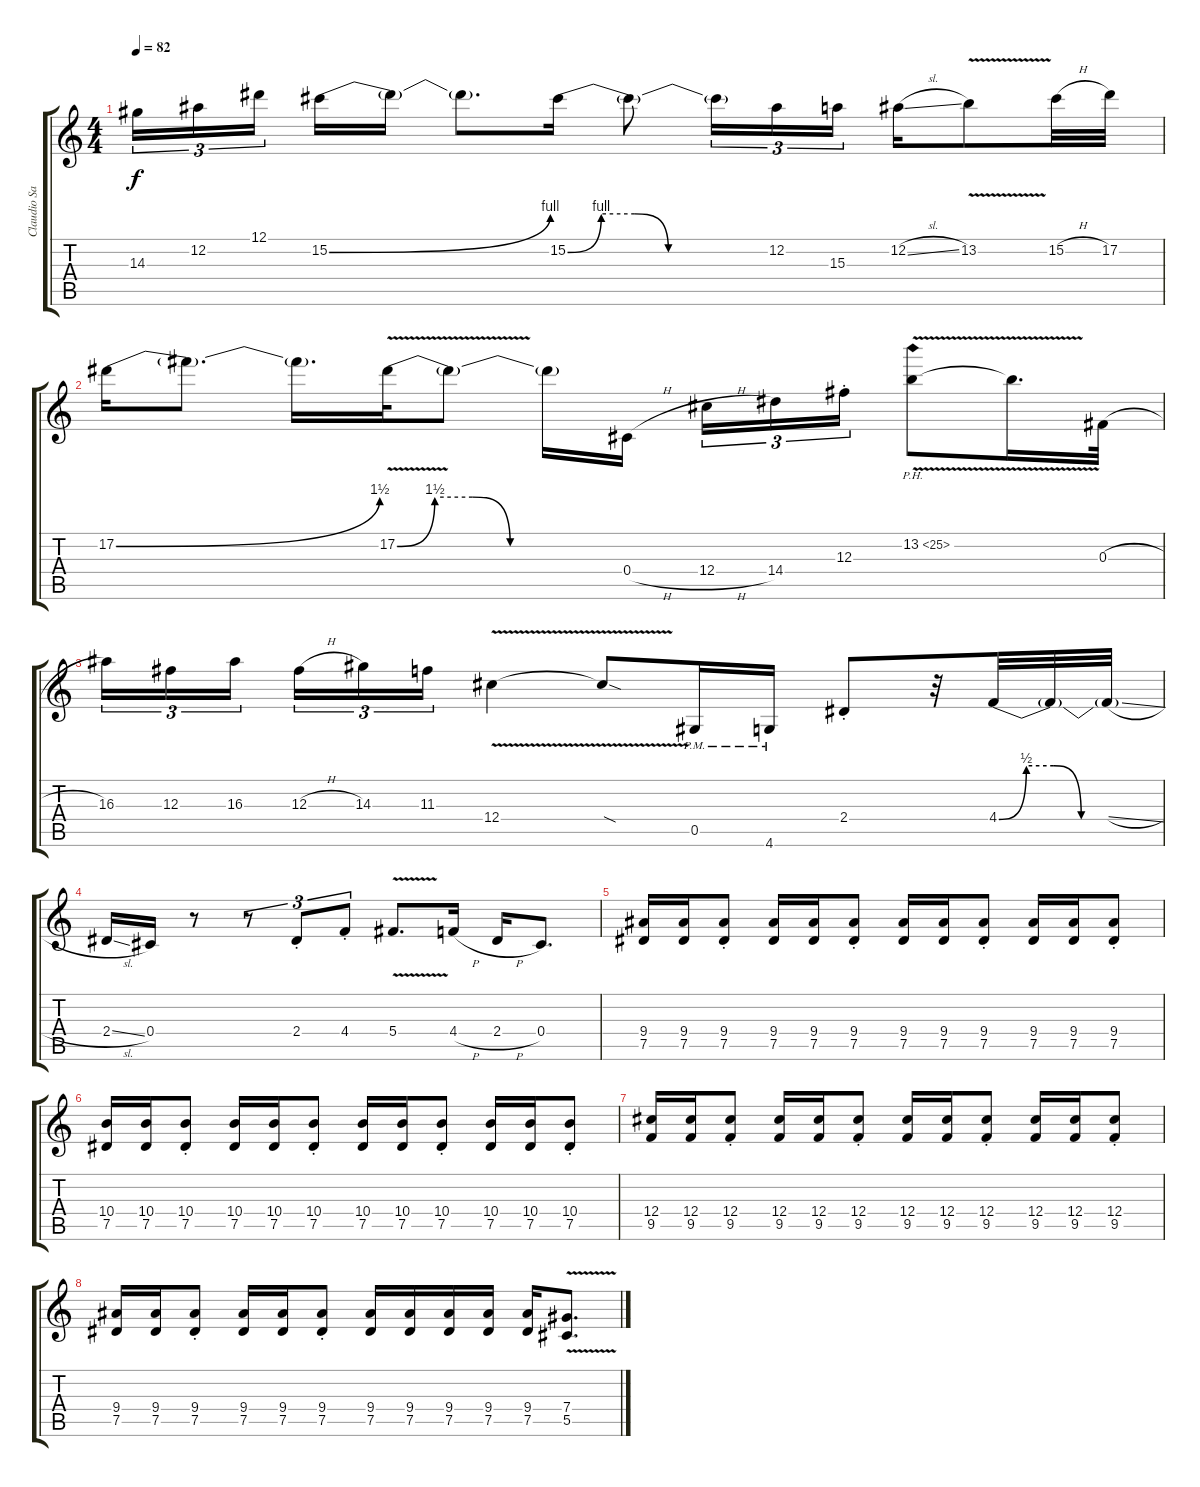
\track ("Claudio Sanchez" "Claudio Sa") {instrument distortionguitar}
\staff {score tabs}
\tuning (Eb4 Bb3 Gb3 Db3 Ab2 Eb2) {hide}
\ts (4 4)
\tempo 82
\clef g2
\ks c
14.3.16{tu (3 2) dy f} 12.2.16{tu (3 2)} 12.1.16{tu (3 2) beam splitsecondary} 15.2{be (bend 0 0 60 4)}.16 15.2{t}.16 15.2{t}.8{d} 15.2{be (custom 0 0 10 4 20 4 30 0 60 0)}.16 15.2{t}.8 15.2{t}.16{tu (3 2)} 12.2.16{tu (3 2)} 15.3.16{tu (3 2)} 12.2{sl}.16 13.2{v}.8 15.2{h}.32 17.2.32 |
17.2{be (bend 0 0 60 6)}.16 17.2{t}.8{d} 17.2{t}.16{d} 17.2{be (custom 0 0 10 6 20 6 30 0 60 0) v}.32 17.2{t}.8 17.2{t}.16 0.4{h}.16{beam splitsecondary} 12.4{h}.16{tu (3 2)} 14.4.16{tu (3 2)} 12.3{st}.16{tu (3 2)} 13.2{ph 12 v}.8 13.2{t}.16{d} 0.3{h}.32 |
16.3.16{tu (3 2)} 12.3.16{tu (3 2)} 16.3.16{tu (3 2) beam splitsecondary} 12.3{h}.16{tu (3 2)} 14.3.16{tu (3 2)} 11.3.16{tu (3 2)} 12.4{v}.4 12.4{sod t}.8 0.5{pm}.16 4.6{pm}.16 2.4{st}.8 r.32 4.4{be (custom 0 0 10 2 20 2 30 0 60 0)}.32 4.4{t}.32 4.4{sl t}.32 |
2.4{sl}.16 0.4.16 r.8 r.8{tu (3 2)} 2.4{st}.8{tu (3 2)} 4.4{st}.8{tu (3 2)} 5.4{v}.8{d} 4.4{h}.16 2.4{h}.16 0.4.8{d} |
(9.4 7.5).16 (9.4 7.5).16 (9.4{st} 7.5{st}).8 (9.4 7.5).16 (9.4 7.5).16 (9.4{st} 7.5{st}).8 (9.4 7.5).16 (9.4 7.5).16 (9.4{st} 7.5{st}).8 (9.4 7.5).16 (9.4 7.5).16 (9.4{st} 7.5{st}).8 |
(10.4 7.5).16 (10.4 7.5).16 (10.4{st} 7.5{st}).8 (10.4 7.5).16 (10.4 7.5).16 (10.4{st} 7.5{st}).8 (10.4 7.5).16 (10.4 7.5).16 (10.4{st} 7.5{st}).8 (10.4 7.5).16 (10.4 7.5).16 (10.4{st} 7.5{st}).8 |
(12.4 9.5).16 (12.4 9.5).16 (12.4{st} 9.5{st}).8 (12.4 9.5).16 (12.4 9.5).16 (12.4{st} 9.5{st}).8 (12.4 9.5).16 (12.4 9.5).16 (12.4{st} 9.5{st}).8 (12.4 9.5).16 (12.4 9.5).16 (12.4{st} 9.5{st}).8 |
(9.4 7.5).16 (9.4 7.5).16 (9.4{st} 7.5{st}).8 (9.4 7.5).16 (9.4 7.5).16 (9.4{st} 7.5{st}).8 (9.4 7.5).16 (9.4 7.5).16 (9.4 7.5).16 (9.4 7.5).16 (9.4 7.5).16 (7.4{v} 5.5{v}).8{d}
